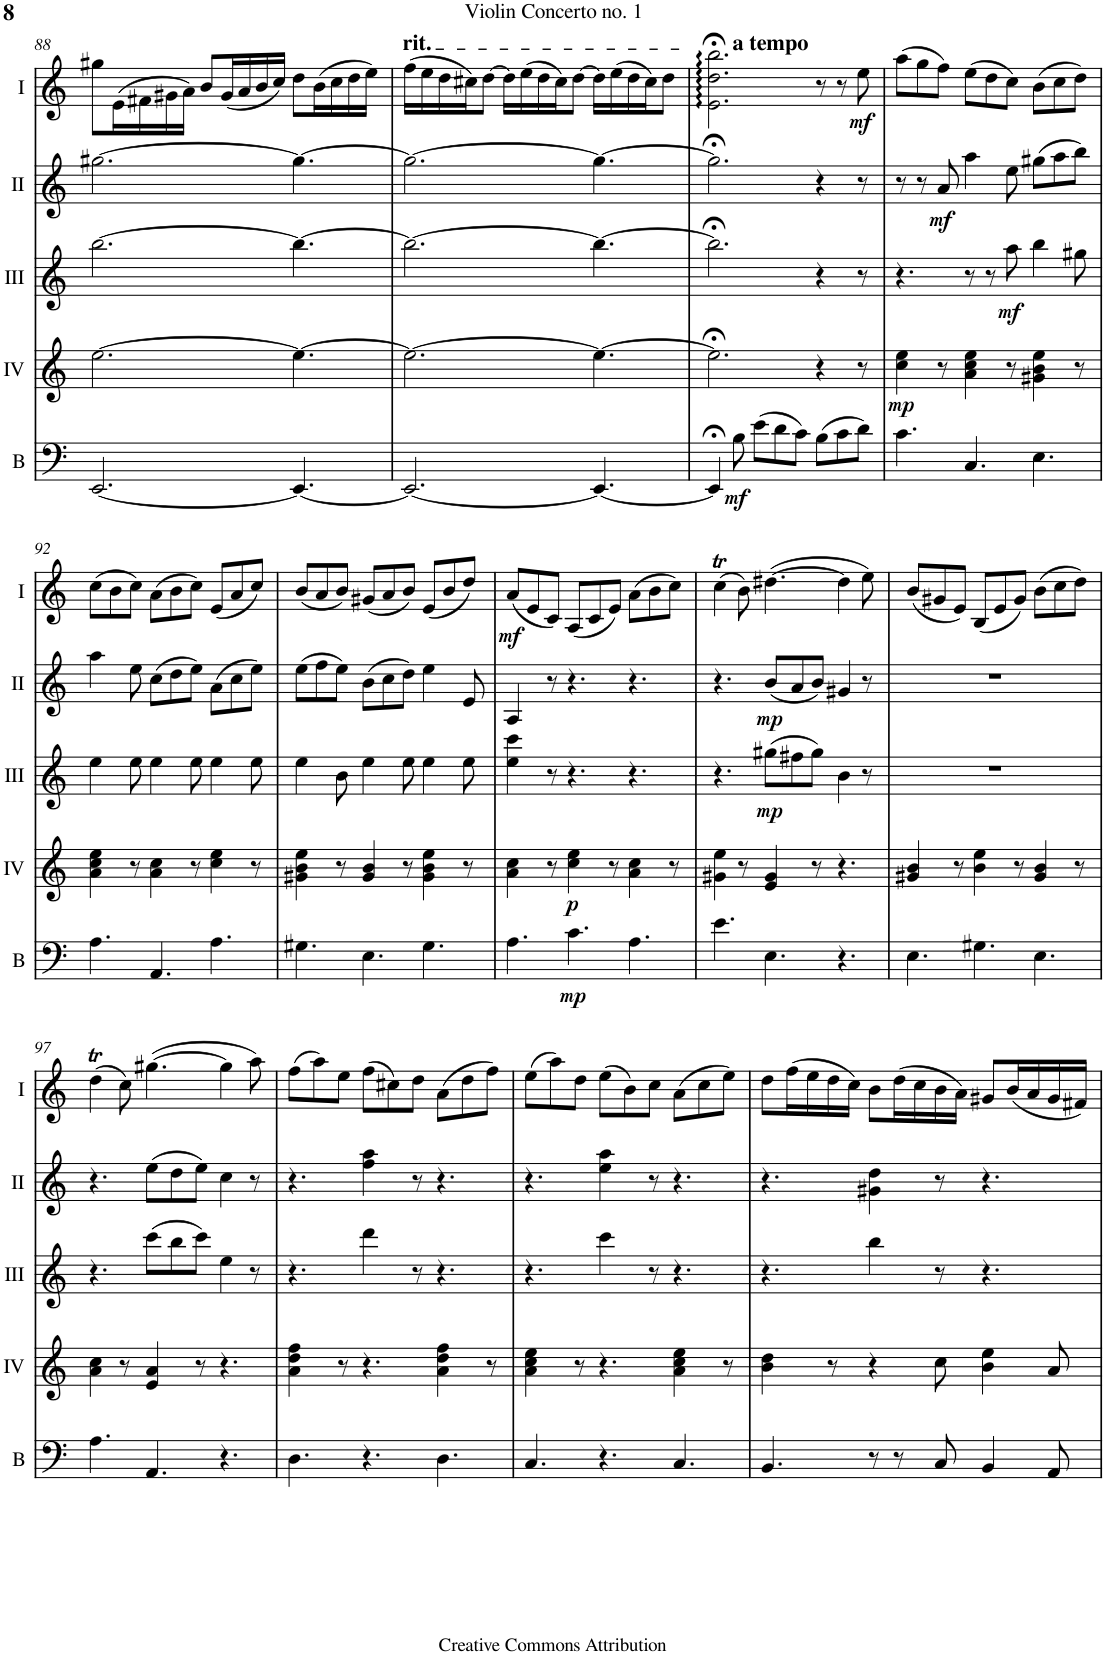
**kern	**dynam	**kern	**dynam	**kern	**dynam	**kern	**dynam	**kern	**dynam
*part5	*part5	*part4	*part4	*part3	*part3	*part2	*part2	*part1	*part1
*staff5	*staff5	*staff4	*staff4	*staff3	*staff3	*staff2	*staff2	*staff1	*staff1
*I"Bass	*	*I"Acc. 4	*	*I"Acc. 3	*	*I"Acc. 2	*	*I"Acc. 1	*
*I'B	*	*	*	*	*	*	*	*	*
!!LO:PB:g=z
*clefF4	*	*clefG2	*	*clefG2	*	*clefG2	*	*clefG2	*
*Trd7c12	*	*Trd7c12	*	*Trd7c12	*	*	*	*	*
*k[]	*	*k[]	*	*k[]	*	*k[]	*	*k[]	*
*M9/8	*	*M9/8	*	*M9/8	*	*M9/8	*	*M9/8	*
=88	=88	=88	=88	=88	=88	=88	=88	=88	=88
[2.EE/	.	[2.ee\	.	[2.bb\	.	[2.gg#X\	.	8gg#X\L	.
.	.	.	.	.	.	.	.	(16e\L	.
.	.	.	.	.	.	.	.	16f#X\	.
.	.	.	.	.	.	.	.	16g#X\	.
.	.	.	.	.	.	.	.	16a\JJ)	.
.	.	.	.	.	.	.	.	8b/L	.
.	.	.	.	.	.	.	.	(16g#/L	.
.	.	.	.	.	.	.	.	16a/	.
.	.	.	.	.	.	.	.	16b/	.
.	.	.	.	.	.	.	.	16cc/JJ)	.
4.EE/_	.	4.ee\_	.	4.bb\_	.	4.gg#\_	.	8dd\L	.
.	.	.	.	.	.	.	.	(16b\L	.
.	.	.	.	.	.	.	.	16cc\	.
.	.	.	.	.	.	.	.	16dd\	.
.	.	.	.	.	.	.	.	16ee\JJ)	.
=89	=89	=89	=89	=89	=89	=89	=89	=89	=89
!	!	!	!	!	!	!	!	!LO:TX:a:t=rit.	!
2.EE/_	.	2.ee\_	.	2.bb\_	.	2.gg#\_	.	(16ff\LL	.
.	.	.	.	.	.	.	.	16ee\	.
.	.	.	.	.	.	.	.	16dd\	.
.	.	.	.	.	.	.	.	16cc#X\J)	.
.	.	.	.	.	.	.	.	[8dd\J	.
.	.	.	.	.	.	.	.	16dd\LL]	.
.	.	.	.	.	.	.	.	(16ee\	.
.	.	.	.	.	.	.	.	16dd\	.
.	.	.	.	.	.	.	.	16cc#\J)	.
.	.	.	.	.	.	.	.	[8dd\J	.
4.EE/_	.	4.ee\_	.	4.bb\_	.	4.gg#\_	.	16dd\LL]	.
.	.	.	.	.	.	.	.	(16ee\	.
.	.	.	.	.	.	.	.	16dd\	.
.	.	.	.	.	.	.	.	16cc#\J)	.
.	.	.	.	.	.	.	.	8dd\J	.
=90	=90	=90	=90	=90	=90	=90	=90	=90	=90
*	*	*	*	*	*	*	*	*^	*
4EE;</]	.	2.ee;<\]	.	2.bb;<\]	.	2.gg#;<\]	.	2.e\;< 2.dd\;< 2.bb\;<	4ryy	.
!	!	!	!	!	!	!	!	!	!LO:TX:a:B:t=a tempo	!
!	!LO:DY:b	!	!	!	!	!	!	!	!	!
8B\	mf	.	.	.	.	.	.	.	2..ryy	.
(8e\L	.	.	.	.	.	.	.	.	.	.
8d\	.	.	.	.	.	.	.	.	.	.
8c\J)	.	.	.	.	.	.	.	.	.	.
(8B\L	.	4r	.	4r	.	4r	.	8r	.	.
8c\	.	.	.	.	.	.	.	8r	.	.
!	!	!	!	!	!	!	!	!	!	!LO:DY:b
8d\J)	.	8r	.	8r	.	8r	.	8ee\	.	mf
=91	=91	=91	=91	=91	=91	=91	=91	=91	=91	=91
!	!	!	!LO:DY:b	!	!	!	!	!	!	!
*	*	*	*	*	*	*	*	*v	*v	*
4.c\	.	4cc\ 4ee\	mp	4.r	.	8r	.	(8aa\L	.
.	.	.	.	.	.	8r	.	8gg\	.
!	!	!	!	!	!	!	!LO:DY:b	!	!
.	.	8r	.	.	.	8a/	mf	8ff\J)	.
4.C/	.	4a\ 4cc\ 4ee\	.	8r	.	4aa\	.	(8ee\L	.
.	.	.	.	8r	.	.	.	8dd\	.
!	!	!	!	!	!LO:DY:b	!	!	!	!
.	.	8r	.	8aa\	mf	8ee\	.	8cc\J)	.
4.E\	.	4g#X\ 4b\ 4ee\	.	4bb\	.	(8gg#X\L	.	(8b\L	.
.	.	.	.	.	.	8aa\	.	8cc\	.
.	.	8r	.	8gg#X\	.	8bb\J)	.	8dd\J)	.
!!LO:LB:g=z
=92	=92	=92	=92	=92	=92	=92	=92	=92	=92
4.A\	.	4a\ 4cc\ 4ee\	.	4ee\	.	4aa\	.	(8cc\L	.
.	.	.	.	.	.	.	.	8b\	.
.	.	8r	.	8ee\	.	8ee\	.	8cc\J)	.
4.AA/	.	4a\ 4cc\	.	4ee\	.	(8cc\L	.	(8a\L	.
.	.	.	.	.	.	8dd\	.	8b\	.
.	.	8r	.	8ee\	.	8ee\J)	.	8cc\J)	.
4.A\	.	4cc\ 4ee\	.	4ee\	.	(8a\L	.	(8e/L	.
.	.	.	.	.	.	8cc\	.	8a/	.
.	.	8r	.	8ee\	.	8ee\J)	.	8cc/J)	.
=93	=93	=93	=93	=93	=93	=93	=93	=93	=93
4.G#X\	.	4g#X\ 4b\ 4ee\	.	4ee\	.	(8ee\L	.	(8b/L	.
.	.	.	.	.	.	8ff\	.	8a/	.
.	.	8r	.	8b\	.	8ee\J)	.	8b/J)	.
4.E\	.	4g#/ 4b/	.	4ee\	.	(8b\L	.	(8g#X/L	.
.	.	.	.	.	.	8cc\	.	8a/	.
.	.	8r	.	8ee\	.	8dd\J)	.	8b/J)	.
4.G#\	.	4g#\ 4b\ 4ee\	.	4ee\	.	4ee\	.	(8e/L	.
.	.	.	.	.	.	.	.	8b/	.
.	.	8r	.	8ee\	.	8e/	.	8dd/J)	.
=94	=94	=94	=94	=94	=94	=94	=94	=94	=94
!	!	!	!	!	!	!	!	!	!LO:DY:b
4.A\	.	4a\ 4cc\	.	4ee\ 4ccc\	.	4A/	.	(8a/L	mf
.	.	.	.	.	.	.	.	8e/	.
.	.	8r	.	8r	.	8r	.	8c/J)	.
!	!LO:DY:b	!	!LO:DY:b	!	!	!	!	!	!
4.c\	mp	4cc\ 4ee\	p	4.r	.	4.r	.	(8A/L	.
.	.	.	.	.	.	.	.	8c/	.
.	.	8r	.	.	.	.	.	8e/J)	.
4.A\	.	4a\ 4cc\	.	4.r	.	4.r	.	(8a\L	.
.	.	.	.	.	.	.	.	8b\	.
.	.	8r	.	.	.	.	.	8cc\J)	.
=95	=95	=95	=95	=95	=95	=95	=95	=95	=95
4.e\	.	4g#X\ 4ee\	.	4.r	.	4.r	.	(4ccT\	.
.	.	8r	.	.	.	.	.	8b\)	.
!	!	!	!	!	!LO:DY:b	!	!LO:DY:b	!	!
4.E\	.	4e/ 4g#/	.	(8gg#X\L	mp	(8b/L	mp	([4.dd#X\	.
.	.	.	.	8ff#X\	.	8a/	.	.	.
.	.	8r	.	8gg#\J)	.	8b/J)	.	.	.
4.r	.	4.r	.	4b\	.	4g#X/	.	4dd#\]	.
.	.	.	.	8r	.	8r	.	8ee\)	.
=96	=96	=96	=96	=96	=96	=96	=96	=96	=96
4.E\	.	4g#X/ 4b/	.	8%9r	.	8%9r	.	(8b/L	.
.	.	.	.	.	.	.	.	8g#X/	.
.	.	8r	.	.	.	.	.	8e/J)	.
4.G#X\	.	4b\ 4ee\	.	.	.	.	.	(8B/L	.
.	.	.	.	.	.	.	.	8e/	.
.	.	8r	.	.	.	.	.	8g#/J)	.
4.E\	.	4g#/ 4b/	.	.	.	.	.	(8b\L	.
.	.	.	.	.	.	.	.	8cc\	.
.	.	8r	.	.	.	.	.	8dd\J)	.
!!LO:LB:g=z
=97	=97	=97	=97	=97	=97	=97	=97	=97	=97
4.A\	.	4a\ 4cc\	.	4.r	.	4.r	.	(4ddT\	.
.	.	8r	.	.	.	.	.	8cc\)	.
4.AA/	.	4e/ 4a/	.	(8ccc\L	.	(8ee\L	.	([4.gg#X\	.
.	.	.	.	8bb\	.	8dd\	.	.	.
.	.	8r	.	8ccc\J)	.	8ee\J)	.	.	.
4.r	.	4.r	.	4ee\	.	4cc\	.	4gg#\]	.
.	.	.	.	8r	.	8r	.	8aa\)	.
=98	=98	=98	=98	=98	=98	=98	=98	=98	=98
4.D\	.	4a\ 4dd\ 4ff\	.	4.r	.	4.r	.	(8ff\L	.
.	.	.	.	.	.	.	.	8aa\)	.
.	.	8r	.	.	.	.	.	8ee\J	.
4.r	.	4.r	.	4ddd\	.	4ff\ 4aa\	.	(8ff\L	.
.	.	.	.	.	.	.	.	8cc#X\)	.
.	.	.	.	8r	.	8r	.	8dd\J	.
4.D\	.	4a\ 4dd\ 4ff\	.	4.r	.	4.r	.	(8a\L	.
.	.	.	.	.	.	.	.	8dd\	.
.	.	8r	.	.	.	.	.	8ff\J)	.
=99	=99	=99	=99	=99	=99	=99	=99	=99	=99
4.C/	.	4a\ 4cc\ 4ee\	.	4.r	.	4.r	.	(8ee\L	.
.	.	.	.	.	.	.	.	8aa\)	.
.	.	8r	.	.	.	.	.	8dd\J	.
4.r	.	4.r	.	4ccc\	.	4ee\ 4aa\	.	(8ee\L	.
.	.	.	.	.	.	.	.	8b\)	.
.	.	.	.	8r	.	8r	.	8cc\J	.
4.C/	.	4a\ 4cc\ 4ee\	.	4.r	.	4.r	.	(8a\L	.
.	.	.	.	.	.	.	.	8cc\	.
.	.	8r	.	.	.	.	.	8ee\J)	.
=100	=100	=100	=100	=100	=100	=100	=100	=100	=100
4.BB/	.	4b\ 4dd\	.	4.r	.	4.r	.	8dd\L	.
.	.	.	.	.	.	.	.	(16ff\L	.
.	.	.	.	.	.	.	.	16ee\	.
.	.	8r	.	.	.	.	.	16dd\	.
.	.	.	.	.	.	.	.	16cc\JJ)	.
8r	.	4r	.	4bb\	.	4g#X\ 4dd\	.	8b\L	.
8r	.	.	.	.	.	.	.	(16dd\L	.
.	.	.	.	.	.	.	.	16cc\	.
8C/	.	8cc\	.	8r	.	8r	.	16b\	.
.	.	.	.	.	.	.	.	16a\JJ)	.
4BB/	.	4b\ 4ee\	.	4.r	.	4.r	.	8g#X/L	.
.	.	.	.	.	.	.	.	(16b/L	.
.	.	.	.	.	.	.	.	16a/	.
8AA/	.	8a/	.	.	.	.	.	16g#/	.
.	.	.	.	.	.	.	.	16f#X/JJ)	.
=	=	=	=	=	=	=	=	=	=
*-	*-	*-	*-	*-	*-	*-	*-	*-	*-
